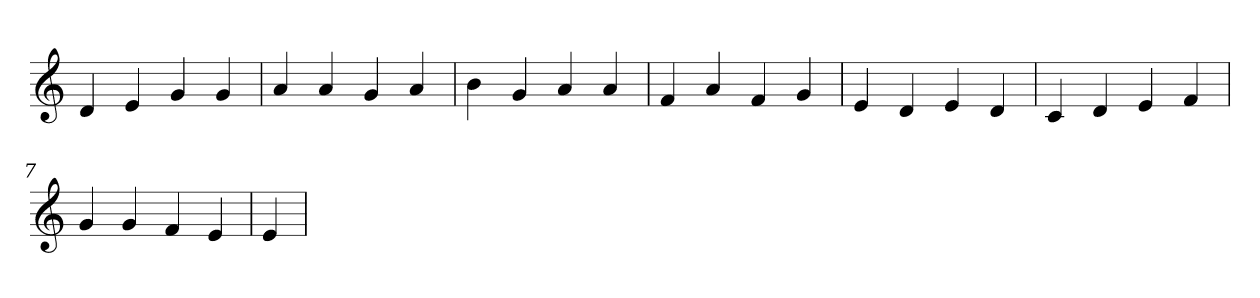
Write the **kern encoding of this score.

**kern
*part1
*staff1
*clefG2
=1
4d
4e
4g
4g
=2
4a
4a
4g
4a
=3
4b
4g
4a
4a
=4
4f
4a
4f
4g
=5
4e
4d
4e
4d
=6
4c
4d
4e
4f
=7
4g
4g
4f
4e
=8
4e
=
*-
